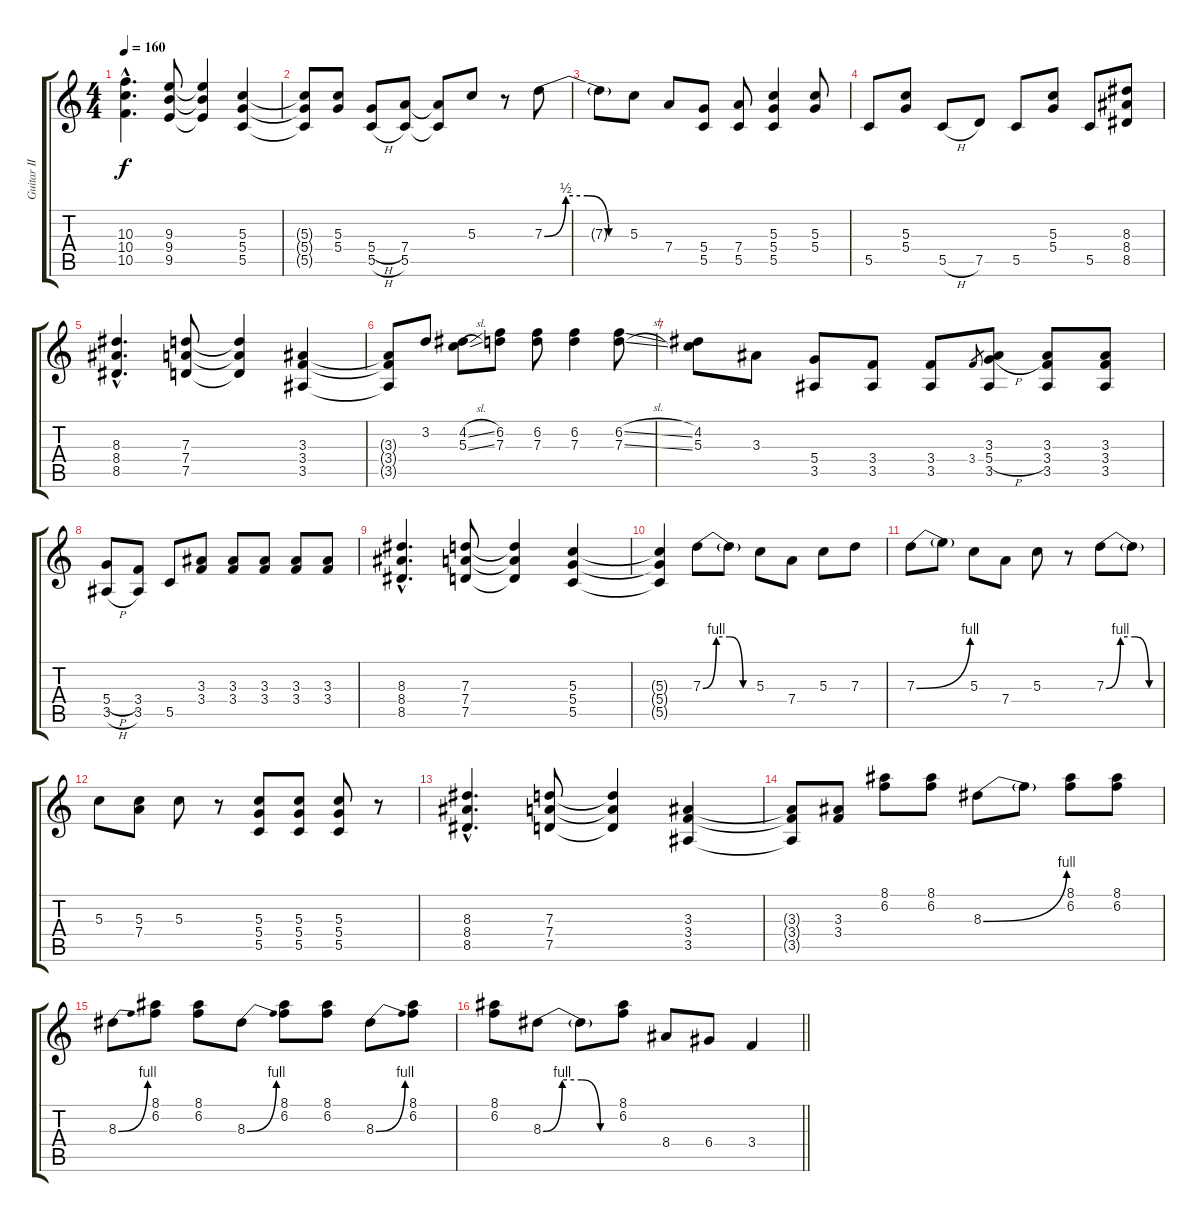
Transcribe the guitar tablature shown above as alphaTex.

\track ("Guitar II" "Guitar II") {instrument distortionguitar}
\staff {score tabs}
\tuning (D4 B3 G3 D3 G2 D2) {hide}
\ts (4 4)
\tempo 160
\clef g2
\ks c
(10.3{hac} 10.4{hac} 10.5{hac}).4{d dy f instrument distortionguitar} (9.3 9.4 9.5).8 (9.3{t} 9.4{t} 9.5{t}).4 (5.3 5.4 5.5).4 |
(5.3{t} 5.4{t} 5.5{t}).8 (5.3 5.4).8 (5.4{h} 5.5{h}).8 (7.4 5.5).8 (7.4{t} 5.5{t}).8 5.3.8 r.8 7.3{be (custom 0 0 15 2 30 2 45 0 60 0)}.8 |
7.3{t}.8 5.3.8 7.4.8 (5.4 5.5).8 (7.4 5.5).8 (5.3 5.4 5.5).4 (5.3 5.4).8 |
5.5.8 (5.3 5.4).8 5.5{h}.8 7.5.8 5.5.8 (5.3 5.4).8 5.5.8 (8.3 8.4 8.5).8 |
(8.3{hac} 8.4{hac} 8.5{hac}).4{d} (7.3 7.4 7.5).8 (7.3{t} 7.4{t} 7.5{t}).4 (3.3 3.4 3.5).4 |
(3.3{t} 3.4{t} 3.5{t}).8 3.2.8 (4.2{sl} 5.3{sl}).8 (6.2 7.3).8 (6.2 7.3).8 (6.2 7.3).4 (6.2{sl} 7.3{sl}).8 |
(4.2 5.3).8 3.3.8 (5.4 3.5).8 (3.4 3.5).8 (3.4 3.5).8 3.4.8{gr} (3.3 5.4{h} 3.5).8 (3.3 3.4 3.5).8 (3.3 3.4 3.5).8 |
(5.4{h} 3.5{h}).8 (3.4 3.5).8 5.5.8 (3.3 3.4).8 (3.3 3.4).8 (3.3 3.4).8 (3.3 3.4).8 (3.3 3.4).8 |
(8.3{hac} 8.4{hac} 8.5{hac}).4{d} (7.3 7.4 7.5).8 (7.3{t} 7.4{t} 7.5{t}).4 (5.3 5.4 5.5).4 |
(5.3{t} 5.4{t} 5.5{t}).4 7.3{be (custom 0 0 15 4 30 4 45 0 60 0)}.8 7.3{t}.8 5.3.8 7.4.8 5.3.8 7.3.8 |
7.3{be (bend 0 0 60 4)}.8 7.3{t}.8 5.3.8 7.4.8 5.3.8 r.8 7.3{be (custom 0 0 15 4 30 4 45 0 60 0)}.8 7.3{t}.8 |
5.3.8 (5.3 7.4).8 5.3.8 r.8 (5.3 5.4 5.5).8 (5.3 5.4 5.5).8 (5.3 5.4 5.5).8 r.8 |
(8.3{hac} 8.4{hac} 8.5{hac}).4{d} (7.3 7.4 7.5).8 (7.3{t} 7.4{t} 7.5{t}).4 (3.3 3.4 3.5).4 |
(3.3{t} 3.4{t} 3.5{t}).8 (3.3 3.4).8 (8.1 6.2).8 (8.1 6.2).8 8.3{be (bend 0 0 60 4)}.8 8.3{t}.8 (8.1 6.2).8 (8.1 6.2).8 |
8.3{be (bend 0 0 60 4)}.8 (8.1 6.2).8 (8.1 6.2).8 8.3{be (bend 0 0 60 4)}.8 (8.1 6.2).8 (8.1 6.2).8 8.3{be (bend 0 0 60 4)}.8 (8.1 6.2).8 |
\barLineRight lightlight
(8.1 6.2).8 8.3{be (custom 0 0 15 4 30 4 45 0 60 0)}.8 8.3{t}.8 (8.1 6.2).8 8.4.8 6.4.8 3.4.4
